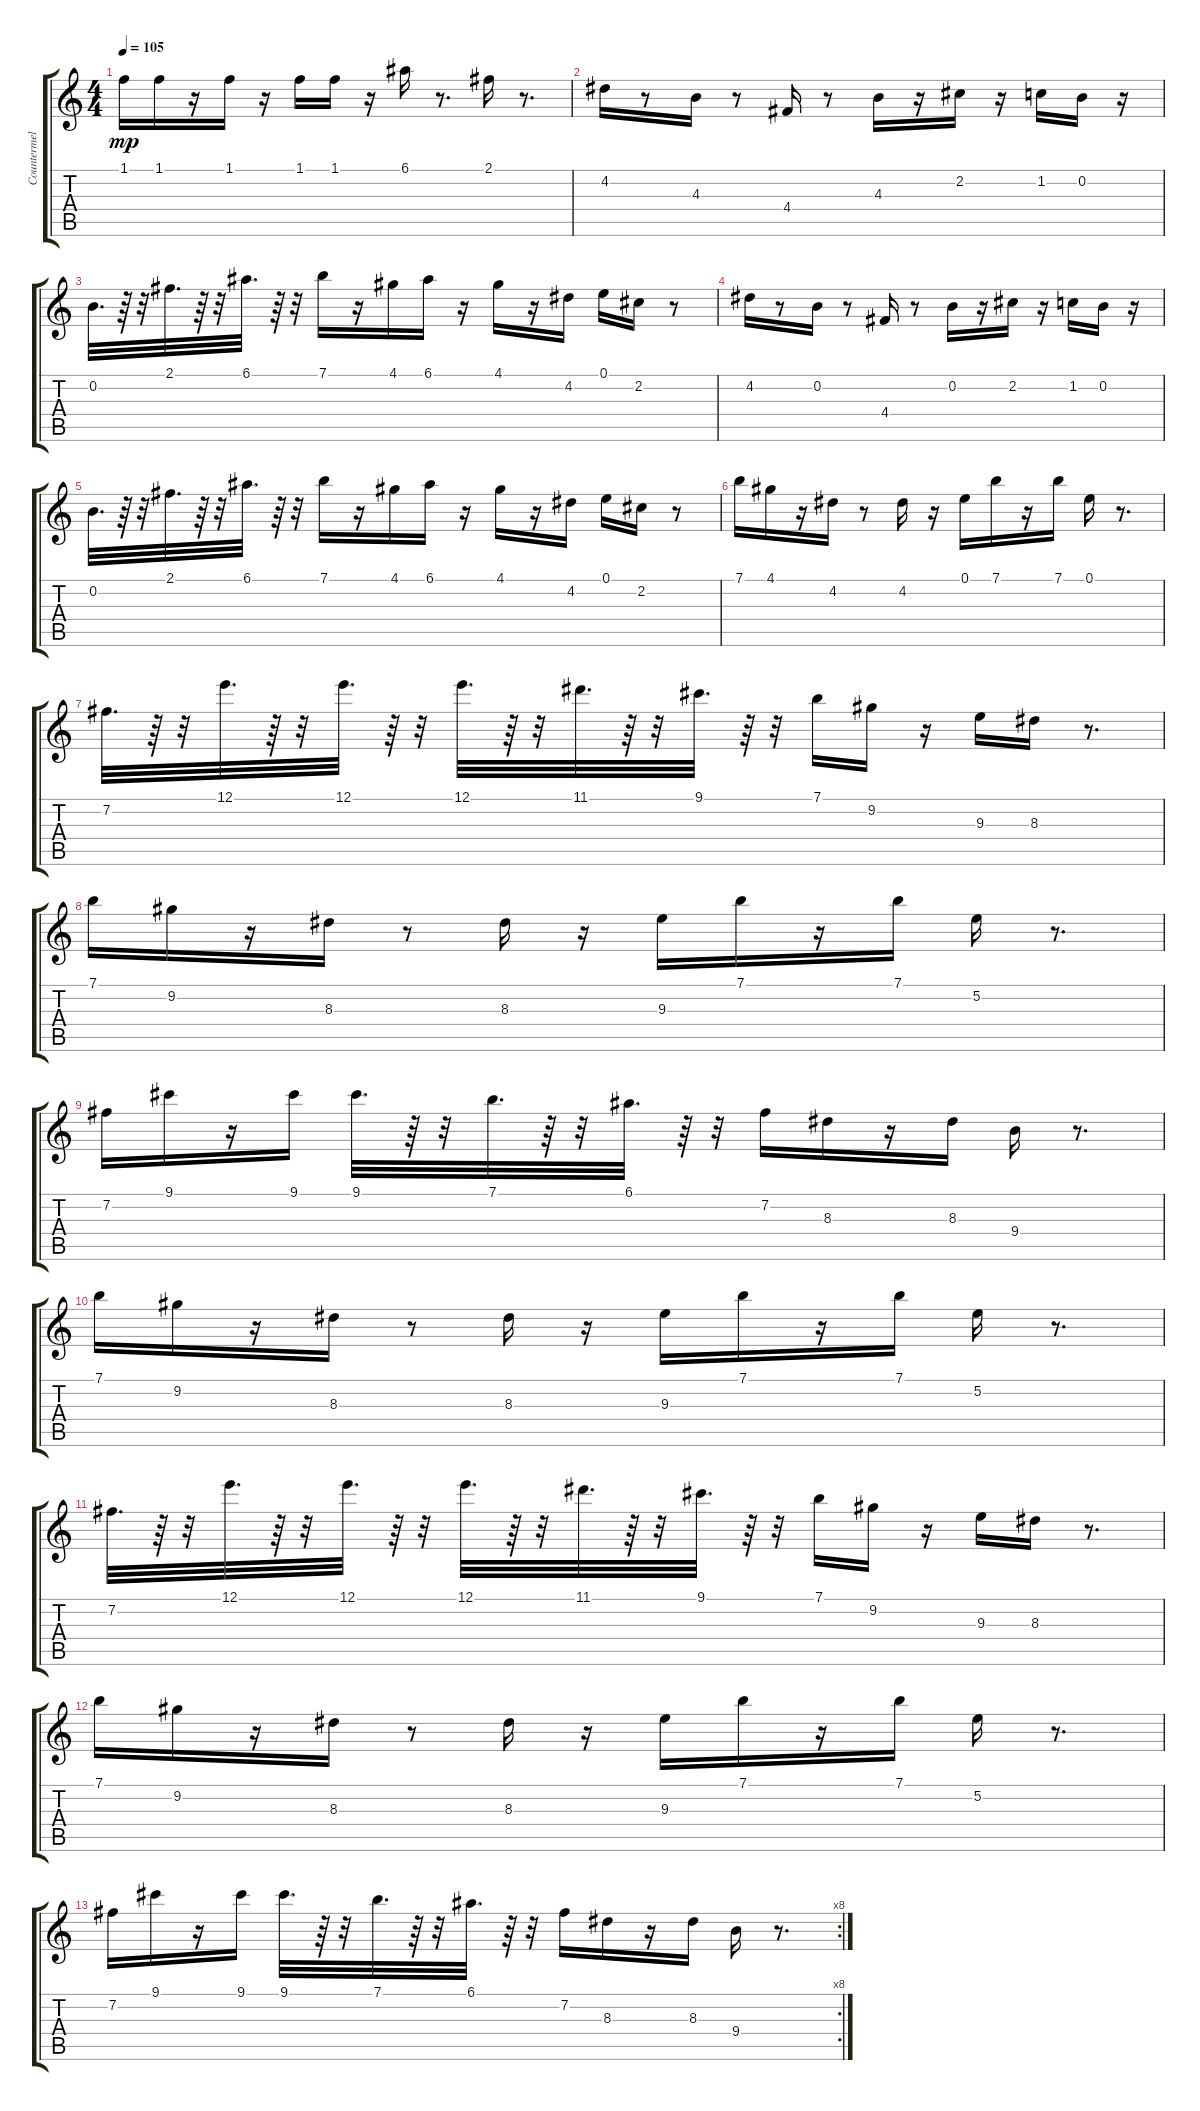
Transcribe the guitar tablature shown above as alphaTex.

\track ("Countermelody" "Countermel") {instrument overdrivenguitar}
\staff {score tabs}
\tuning (E4 B3 G3 D3 A2 E2) {hide}
\ts (4 4)
\tempo 105
\clef g2
\ks c
1.1.16{dy mp} 1.1.16 r.16 1.1.16 r.16 1.1.16 1.1.16 r.16 6.1.16 r.8{d} 2.1.16 r.8{d} |
4.2.16 r.8 4.3.16 r.8 4.4.16 r.8 4.3.16 r.16 2.2.16 r.16 1.2.16 0.2.16 r.16 |
0.2.32{d} r.64 r.32 2.1.32{d} r.64 r.32 6.1.32{d} r.64 r.32 7.1.16 r.16 4.1.16 6.1.16 r.16 4.1.16 r.16 4.2.16 0.1.16 2.2.16 r.8 |
4.2.16 r.8 0.2.16 r.8 4.4.16 r.8 0.2.16 r.16 2.2.16 r.16 1.2.16 0.2.16 r.16 |
0.2.32{d} r.64 r.32 2.1.32{d} r.64 r.32 6.1.32{d} r.64 r.32 7.1.16 r.16 4.1.16 6.1.16 r.16 4.1.16 r.16 4.2.16 0.1.16 2.2.16 r.8 |
7.1.16 4.1.16 r.16 4.2.16 r.8 4.2.16 r.16 0.1.16 7.1.16 r.16 7.1.16 0.1.16 r.8{d} |
7.2.32{d} r.64 r.32 12.1.32{d} r.64 r.32 12.1.32{d} r.64 r.32 12.1.32{d} r.64 r.32 11.1.32{d} r.64 r.32 9.1.32{d} r.64 r.32 7.1.16 9.2.16 r.16 9.3.16 8.3.16 r.8{d} |
7.1.16 9.2.16 r.16 8.3.16 r.8 8.3.16 r.16 9.3.16 7.1.16 r.16 7.1.16 5.2.16 r.8{d} |
7.2.16 9.1.16 r.16 9.1.16 9.1.32{d} r.64 r.32 7.1.32{d} r.64 r.32 6.1.32{d} r.64 r.32 7.2.16 8.3.16 r.16 8.3.16 9.4.16 r.8{d} |
7.1.16 9.2.16 r.16 8.3.16 r.8 8.3.16 r.16 9.3.16 7.1.16 r.16 7.1.16 5.2.16 r.8{d} |
7.2.32{d} r.64 r.32 12.1.32{d} r.64 r.32 12.1.32{d} r.64 r.32 12.1.32{d} r.64 r.32 11.1.32{d} r.64 r.32 9.1.32{d} r.64 r.32 7.1.16 9.2.16 r.16 9.3.16 8.3.16 r.8{d} |
7.1.16 9.2.16 r.16 8.3.16 r.8 8.3.16 r.16 9.3.16 7.1.16 r.16 7.1.16 5.2.16 r.8{d} |
\rc 8
7.2.16 9.1.16 r.16 9.1.16 9.1.32{d} r.64 r.32 7.1.32{d} r.64 r.32 6.1.32{d} r.64 r.32 7.2.16 8.3.16 r.16 8.3.16 9.4.16 r.8{d}
